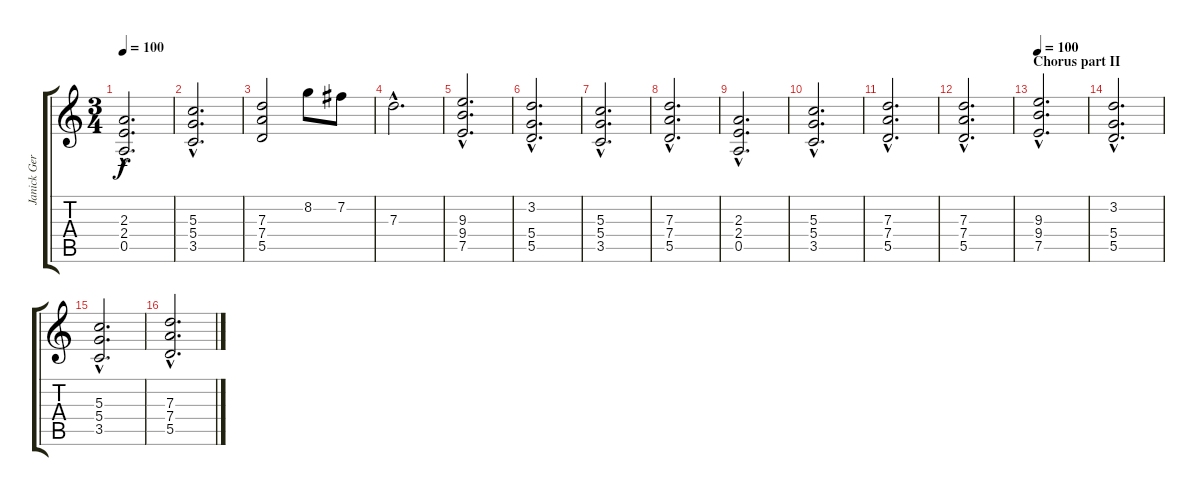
\track ("Janick Gers" "Janick Ger") {instrument distortionguitar}
\staff {score tabs}
\tuning (E4 B3 G3 D3 A2 E2) {hide}
\ts (3 4)
\tempo 100
\clef g2
\ks c
(2.3{hac} 2.4{hac} 0.5{hac}).2{d dy f} |
(5.3{hac} 5.4{hac} 3.5{hac}).2{d} |
(7.3 7.4 5.5).2 8.2.8 7.2.8 |
7.3{hac}.2{d} |
(9.3{hac} 9.4{hac} 7.5{hac}).2{d} |
(3.2{hac} 5.4{hac} 5.5{hac}).2{d} |
(5.3{hac} 5.4{hac} 3.5{hac}).2{d} |
(7.3{hac} 7.4{hac} 5.5{hac}).2{d} |
(2.3{hac} 2.4{hac} 0.5{hac}).2{d} |
(5.3{hac} 5.4{hac} 3.5{hac}).2{d} |
(7.3{hac} 7.4{hac} 5.5{hac}).2{d} |
(7.3{hac} 7.4{hac} 5.5{hac}).2{d} |
\section ("" "Chorus part II")
\tempo 100
(9.3{hac} 9.4{hac} 7.5{hac}).2{d volume 13} |
(3.2{hac} 5.4{hac} 5.5{hac}).2{d} |
(5.3{hac} 5.4{hac} 3.5{hac}).2{d} |
(7.3{hac} 7.4{hac} 5.5{hac}).2{d}
